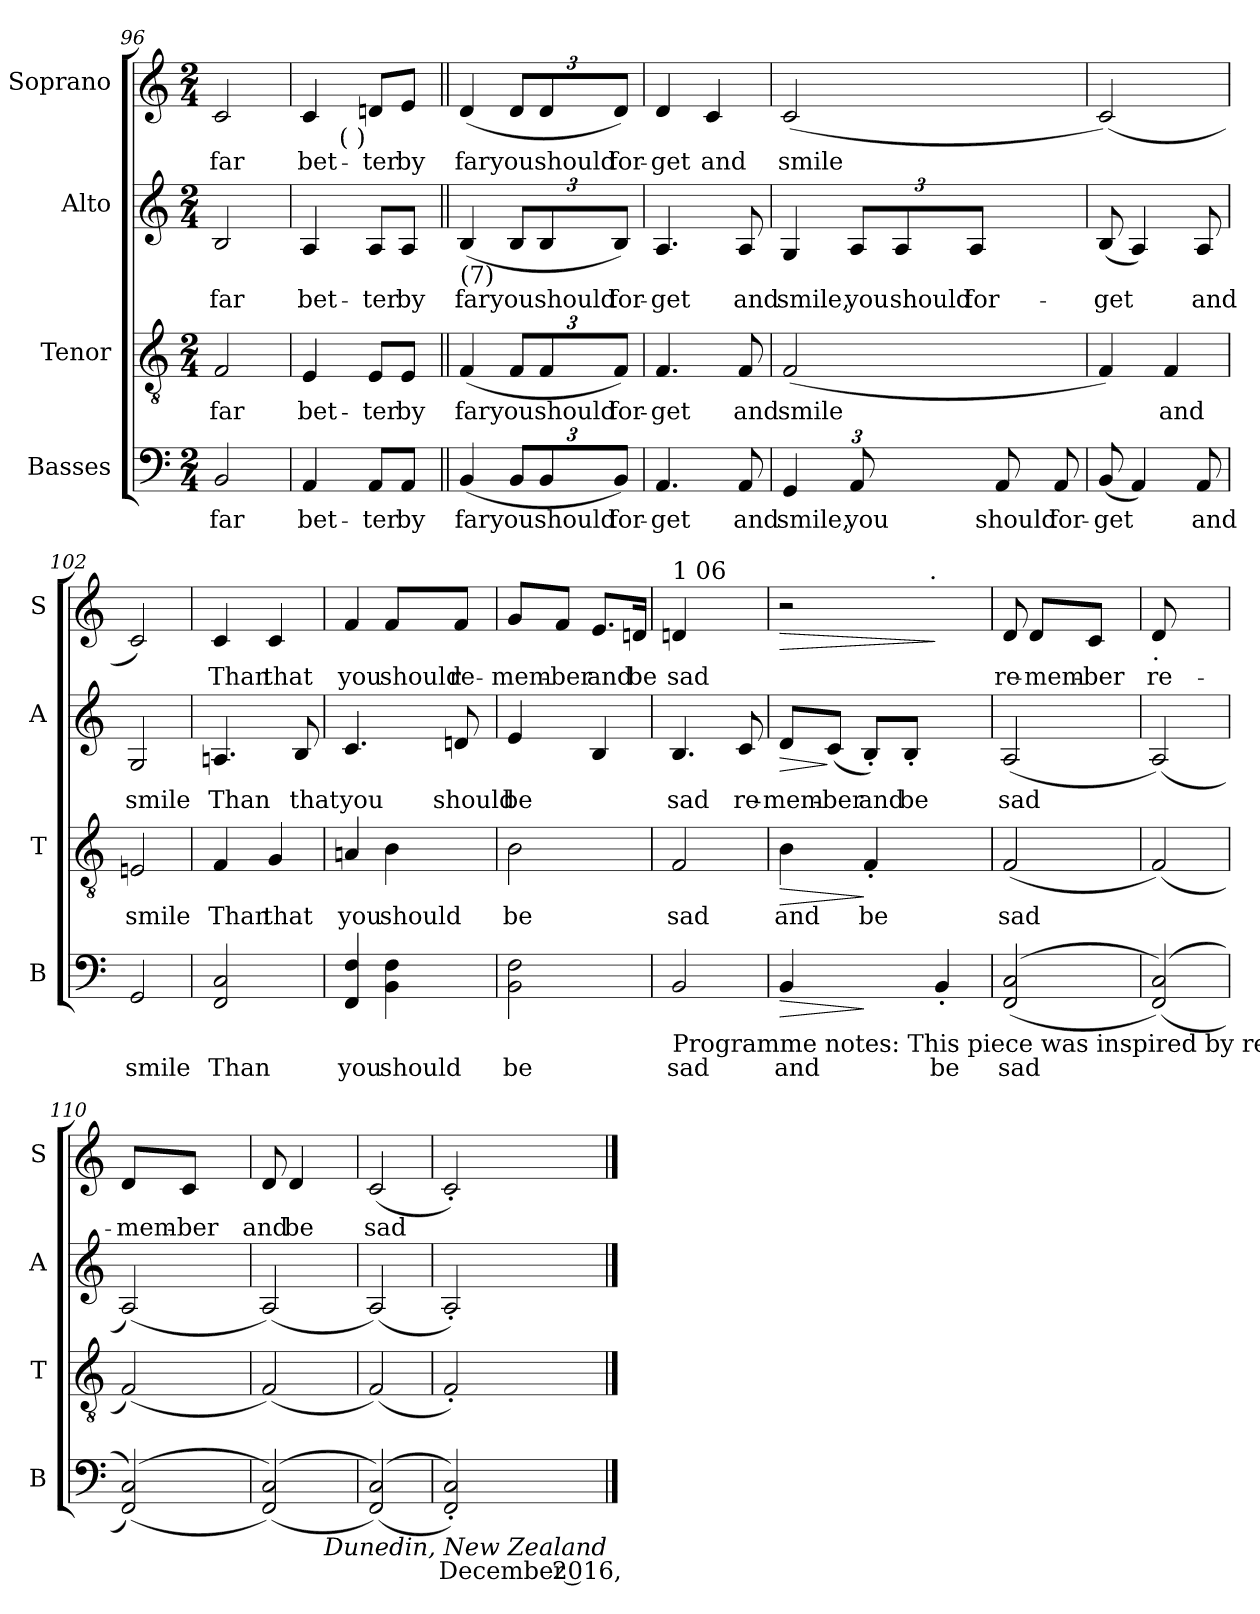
**kern	**text	**dynam	**kern	**text	**dynam	**kern	**text	**dynam	**kern	**text	**dynam
*part4	*part4	*part4	*part3	*part3	*part3	*part2	*part2	*part2	*part1	*part1	*part1
*staff4	*staff4	*staff4	*staff3	*staff3	*staff3	*staff2	*staff2	*staff2	*staff1	*staff1	*staff1
*I"Basses	*	*	*I"Tenor	*	*	*I"Alto	*	*	*I"Soprano	*	*
*I'B	*	*	*I'T	*	*	*I'A	*	*	*I'S	*	*
*clefF4	*	*	*clefGv2	*	*	*clefG2	*	*	*clefG2	*	*
*k[]	*	*	*k[]	*	*	*k[]	*	*	*k[]	*	*
*C:	*	*	*C:	*	*	*C:	*	*	*C:	*	*
*M2/4	*	*	*M2/4	*	*	*M2/4	*	*	*M2/4	*	*
=96	=96	=96	=96	=96	=96	=96	=96	=96	=96	=96	=96
!	!LO:LY:b	!	!	!LO:LY:b	!	!	!LO:LY:b	!	!	!LO:LY:b	!
2BB/	far	.	2F/	far	.	2B/	far	.	2c/	far	.
=97	=97	=97	=97	=97	=97	=97	=97	=97	=97	=97	=97
!	!LO:LY:b	!	!	!LO:LY:b	!	!	!LO:LY:b	!	!	!LO:LY:b	!
*	*	*	*	*	*	*	*	*	*^	*	*
4AA/	bet-	.	4E/	bet-	.	4A/	bet-	.	4c/	12..ryy	bet-	.
!	!	!	!	!	!	!	!	!	!	!LO:TX:b:t=( )	!	!
.	.	.	.	.	.	.	.	.	.	3ryy	.	.
!	!LO:LY:b	!	!	!LO:LY:b	!	!	!LO:LY:b	!	!	!	!LO:LY:b	!
8AA/L	-ter	.	8E/L	-ter	.	8A/L	-ter	.	8dn/L	.	-ter	.
!	!LO:LY:b	!	!	!LO:LY:b	!	!	!LO:LY:b	!	!	!	!LO:LY:b	!
8AA/J	by	.	8E/J	by	.	8A/J	by	.	8e/J	.	by	.
.	.	.	.	.	.	.	.	.	.	48ryy	.	.
=98||	=98||	=98||	=98||	=98||	=98||	=98||	=98||	=98||	=98||	=98||	=98||	=98||
!	!	!	!	!	!	!	!	!	!LO:TX:b:t=(7)	!	!	!
!	!	!	!	!	!	!LO:TX:b:t=(7)	!	!	!	!	!	!
!	!LO:LY:b	!	!	!LO:LY:b	!	!	!LO:LY:b	!	!	!	!LO:LY:b	!
*	*	*	*	*	*	*	*	*	*v	*v	*	*
(<4BB/	far	.	(<4F/	far	.	(<4B/	far	.	(<4d/	far	.
*Xbrackettup	*	*	*	*	*	*	*	*	*	*	*
!	!LO:LY:b	!	!	!	!	!	!	!	!	!	!
*	*	*	*Xbrackettup	*	*	*	*	*	*	*	*
!	!	!	!	!LO:LY:b	!	!	!	!	!	!	!
*	*	*	*	*	*	*Xbrackettup	*	*	*	*	*
!	!	!	!	!	!	!	!LO:LY:b	!	!	!	!
*	*	*	*	*	*	*	*	*	*Xbrackettup	*	*
!	!	!	!	!	!	!	!	!	!	!LO:LY:b	!
12BB/L	you	.	12F/L	you	.	12B/L	you	.	12d/L	you	.
!	!LO:LY:b	!	!	!LO:LY:b	!	!	!LO:LY:b	!	!	!LO:LY:b	!
12BB/	should	.	12F/	should	.	12B/	should	.	12d/	should	.
!	!LO:LY:b	!	!	!LO:LY:b	!	!	!LO:LY:b	!	!	!LO:LY:b	!
12BB/J)	for-	.	12F/J)	for-	.	12B/J)	for-	.	12d/J)	for-	.
!!LO:LB:g=z
=99	=99	=99	=99	=99	=99	=99	=99	=99	=99	=99	=99
!	!LO:LY:b	!	!	!LO:LY:b	!	!	!LO:LY:b	!	!	!LO:LY:b	!
4.AA/	-get	.	4.F/	-get	.	4.A/	-get	.	4d/	-get	.
!	!	!	!	!	!	!	!	!	!	!LO:LY:b	!
.	.	.	.	.	.	.	.	.	4c/	and	.
!	!LO:LY:b	!	!	!LO:LY:b:rj	!	!	!LO:LY:b	!	!	!	!
8AA/	and	.	8F/	and	.	8A/	and	.	.	.	.
=100	=100	=100	=100	=100	=100	=100	=100	=100	=100	=100	=100
!	!LO:LY:b	!	!	!LO:LY:b	!	!	!LO:LY:b	!	!	!LO:LY:b	!
4GG/	smile,	.	(<2F/	smile	.	4G/	smile,	.	(<2c/	smile	.
!	!LO:LY:b	!	!	!	!	!	!LO:LY:b	!	!	!	!
12AA/	you	.	.	.	.	12A/L	you	.	.	.	.
!	!	!	!	!	!	!	!LO:LY:b	!	!	!	!
6ryy	.	.	.	.	.	12A/	should	.	.	.	.
!	!	!	!	!	!	!	!LO:LY:b	!	!	!	!
.	.	.	.	.	.	12A/J	for-	.	.	.	.
!	!LO:LY:b	!	!	!	!	!	!	!	!	!	!
8AA/	should	.	3ryy	.	.	3ryy	.	.	3ryy	.	.
12ryy	.	.	.	.	.	.	.	.	.	.	.
!	!LO:LY:b	!	!	!	!	!	!	!	!	!	!
8AA/	for-	.	.	.	.	.	.	.	.	.	.
=101	=101	=101	=101	=101	=101	=101	=101	=101	=101	=101	=101
!	!LO:LY:b	!	!	!	!	!	!LO:LY:b	!	!	!	!
(<8BB/	-get	.	4F/)	.	.	(<8B/	-get	.	(<2c/)	.	.
4AA/)	.	.	.	.	.	4A/)	.	.	.	.	.
!	!	!	!	!LO:LY:b	!	!	!	!	!	!	!
.	.	.	4F/	and	.	.	.	.	.	.	.
!	!LO:LY:b	!	!	!	!	!	!LO:LY:b	!	!	!	!
8AA/	and	.	.	.	.	8A/	and	.	.	.	.
=102	=102	=102	=102	=102	=102	=102	=102	=102	=102	=102	=102
!	!LO:LY:b	!	!	!LO:LY:b	!	!	!LO:LY:b	!	!	!	!
2GG/	smile	.	2En/	smile	.	2G/	smile	.	2c/)	.	.
=103	=103	=103	=103	=103	=103	=103	=103	=103	=103	=103	=103
!	!LO:LY:b	!	!	!LO:LY:b	!	!	!LO:LY:b	!	!	!LO:LY:b	!
2FF/ 2C/	Than	.	4F/	Than	.	4.An/	Than	.	4c/	Than	.
!	!	!	!	!LO:LY:b	!	!	!	!	!	!LO:LY:b	!
.	.	.	4G/	that	.	.	.	.	4c/	that	.
!	!	!	!	!	!	!	!LO:LY:b	!	!	!	!
.	.	.	.	.	.	8B/	that	.	.	.	.
=104	=104	=104	=104	=104	=104	=104	=104	=104	=104	=104	=104
!	!LO:LY:b	!	!	!LO:LY:b	!	!	!LO:LY:b	!	!	!LO:LY:b	!
4FF/ 4F/	you	.	4An/	you	.	4.c/	you	.	4f/	you	.
!	!LO:LY:b	!	!	!LO:LY:b	!	!	!	!	!	!LO:LY:b	!
4BB\ 4F\	should	.	4B\	should	.	.	.	.	8f/L	should	.
!	!	!	!	!	!	!	!LO:LY:b	!	!	!LO:LY:b	!
.	.	.	.	.	.	8dn/	should	.	8f/J	re-	.
=105	=105	=105	=105	=105	=105	=105	=105	=105	=105	=105	=105
!	!LO:LY:b	!	!	!LO:LY:b	!	!	!LO:LY:b	!	!	!LO:LY:b	!
2BB\ 2F\	be	.	2B\	be	.	4e/	be	.	8g/L	-mem-	.
!	!	!	!	!	!	!	!	!	!	!LO:LY:b	!
.	.	.	.	.	.	.	.	.	8f/J	-ber	.
!	!	!	!	!	!	!	!	!	!	!LO:LY:b	!
.	.	.	.	.	.	4B/	.	.	8.e/L	and	.
!	!	!	!	!	!	!	!	!	!	!LO:LY:b	!
.	.	.	.	.	.	.	.	.	16dn/Jk	be	.
!!LO:LB:g=z
=106	=106	=106	=106	=106	=106	=106	=106	=106	=106	=106	=106
!	!	!	!	!	!	!	!	!	!LO:TX:a:t=1 06	!	!
!LO:TX:b:t=Programme notes&colon; This piece was inspired by recent world events, specifically a number of violent attacks.	!	!	!	!	!	!	!	!	!	!	!
!	!LO:LY:b	!	!	!LO:LY:b	!	!	!LO:LY:b	!	!	!LO:LY:b	!
2BB/	sad	.	2F/	sad	.	4.B/	sad	.	4dn/	sad	.
.	.	.	.	.	.	.	.	.	4ryy	.	.
!	!	!	!	!	!	!	!LO:LY:b	!	!	!	!
.	.	.	.	.	.	8c/	re-	.	.	.	.
=107	=107	=107	=107	=107	=107	=107	=107	=107	=107	=107	=107
!	!LO:LY:b	!LO:HP:b	!	!LO:LY:b	!LO:HP:b	!	!LO:LY:b	!LO:HP:b	!	!	!LO:HP:b
*	*	*	*	*	*	*	*	*	*^	*	*
4BB/	and	>	4B\	and	>	8d/L	-mem-	>	2r	3ryy	.	>
!	!	!	!	!	!	!	!LO:LY:b	!	!	!	!	!
.	.	.	.	.	.	(8c/J	-ber	]	.	.	.	.
!	!	!	!	!LO:LY:b	!	!	!LO:LY:b	!	!	!	!	!
4ryy	.	]	4F'</	be	]	8B'</L)	and	.	.	.	.	.
.	.	.	.	.	.	.	.	.	.	12...ryy	.	.
!	!	!	!	!	!	!	!LO:LY:b	!	!	!	!	!
.	.	.	.	.	.	8B'</J	be	.	.	.	.	.
!	!	!	!	!	!	!	!	!	!	!LO:TX:a:t=.	!	!
.	.	.	.	.	.	.	.	.	.	6ryy	.	.
!	!LO:LY:b	!	!	!	!	!	!	!	!	!	!	!
4BB'</	be	.	4ryy	.	.	4ryy	.	.	4ryy	.	.	]
.	.	.	.	.	.	.	.	.	.	12ryy	.	.
.	.	.	.	.	.	.	.	.	.	96ryy	.	.
=108	=108	=108	=108	=108	=108	=108	=108	=108	=108	=108	=108	=108
!	!LO:LY:b	!	!	!LO:LY:b	!	!	!LO:LY:b	!	!	!	!LO:LY:b	!
*	*	*	*	*	*	*	*	*	*v	*v	*	*
((<2FF/ 2C/	sad	.	(<2F/	sad	.	(<2A/	sad	.	8d/	re-	.
!	!	!	!	!	!	!	!	!	!	!LO:LY:b	!
.	.	.	.	.	.	.	.	.	8d/L	-mem-	.
!	!	!	!	!	!	!	!	!	!	!LO:LY:b:rj	!
.	.	.	.	.	.	.	.	.	8c/J	-ber	.
.	.	.	.	.	.	.	.	.	8ryy	.	.
=109	=109	=109	=109	=109	=109	=109	=109	=109	=109	=109	=109
!	!	!	!	!	!	!	!	!	!LO:TX:b:t=.	!	!
!	!	!	!	!	!	!	!	!	!	!LO:LY:b	!
((<2FF/ 2C/))	.	.	(<2F/)	.	.	(<2A/)	.	.	8d/	re-	.
.	.	.	.	.	.	.	.	.	4.ryy	.	.
=110	=110	=110	=110	=110	=110	=110	=110	=110	=110	=110	=110
!	!	!	!	!	!	!	!	!	!	!LO:LY:b	!
((<2FF/ 2C/))	.	.	(<2F/)	.	.	(<2A/)	.	.	8d/L	-mem-	.
!	!	!	!	!	!	!	!	!	!	!LO:LY:b	!
.	.	.	.	.	.	.	.	.	8c/J	-ber	.
.	.	.	.	.	.	.	.	.	4ryy	.	.
=111	=111	=111	=111	=111	=111	=111	=111	=111	=111	=111	=111
!	!	!	!	!	!	!	!	!	!	!LO:LY:b	!
((<2FF/ 2C/))	.	.	(<2F/)	.	.	(<2A/)	.	.	8d/	and	.
!	!	!	!	!	!	!	!	!	!	!LO:LY:b	!
.	.	.	.	.	.	.	.	.	4d/	be	.
.	.	.	.	.	.	.	.	.	8ryy	.	.
=112	=112	=112	=112	=112	=112	=112	=112	=112	=112	=112	=112
!	!	!	!	!	!	!	!	!	!	!LO:LY:b	!
((<2FF/ 2C/))	.	.	(<2F/)	.	.	(<2A/)	.	.	(<2c/	sad	.
=113	=113	=113	=113	=113	=113	=113	=113	=113	=113	=113	=113
!	!LO:LY:b	!	!	!	!	!	!	!	!	!	!
2FF/<'< 2C/<'<))	December 2016,	.	2F'</)	.	.	2A'</)	.	.	2c'</)	.	.
!LO:TX:b:i:t=Dunedin, New Zealand	!	!	!	!	!	!	!	!	!	!	!
==	==	==	==	==	==	==	==	==	==	==	==
*-	*-	*-	*-	*-	*-	*-	*-	*-	*-	*-	*-
